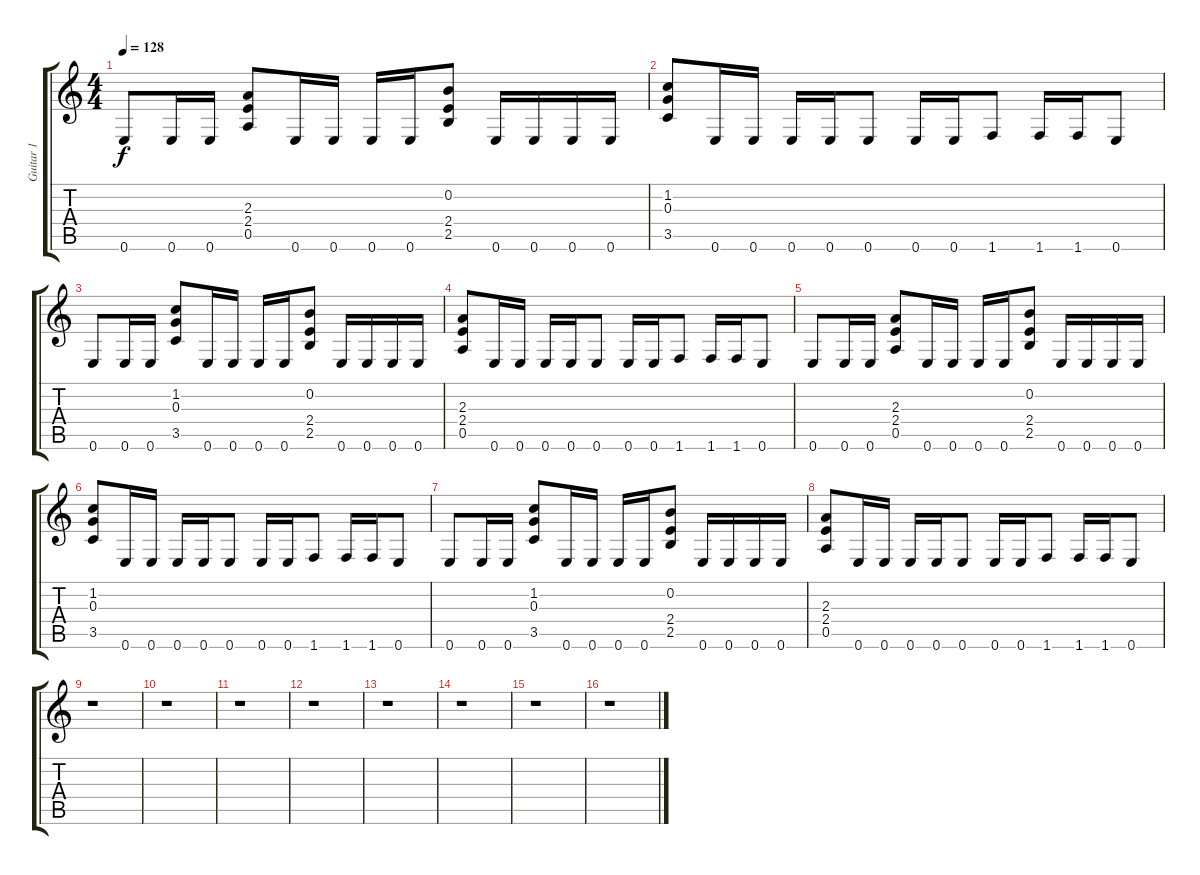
\track ("Guitar 1" "Guitar 1") {instrument distortionguitar}
\staff {score tabs}
\tuning (E4 B3 G3 D3 A2 E2) {hide}
\ts (4 4)
\tempo 128
\clef g2
\ks c
0.6.8{dy f} 0.6.16 0.6.16 (2.3 2.4 0.5).8 0.6.16 0.6.16 0.6.16 0.6.16 (0.2 2.4 2.5).8 0.6.16 0.6.16 0.6.16 0.6.16 |
(1.2 0.3 3.5).8 0.6.16 0.6.16 0.6.16 0.6.16 0.6.8 0.6.16 0.6.16 1.6.8 1.6.16 1.6.16 0.6.8 |
0.6.8 0.6.16 0.6.16 (1.2 0.3 3.5).8 0.6.16 0.6.16 0.6.16 0.6.16 (0.2 2.4 2.5).8 0.6.16 0.6.16 0.6.16 0.6.16 |
(2.3 2.4 0.5).8 0.6.16 0.6.16 0.6.16 0.6.16 0.6.8 0.6.16 0.6.16 1.6.8 1.6.16 1.6.16 0.6.8 |
0.6.8 0.6.16 0.6.16 (2.3 2.4 0.5).8 0.6.16 0.6.16 0.6.16 0.6.16 (0.2 2.4 2.5).8 0.6.16 0.6.16 0.6.16 0.6.16 |
(1.2 0.3 3.5).8 0.6.16 0.6.16 0.6.16 0.6.16 0.6.8 0.6.16 0.6.16 1.6.8 1.6.16 1.6.16 0.6.8 |
0.6.8 0.6.16 0.6.16 (1.2 0.3 3.5).8 0.6.16 0.6.16 0.6.16 0.6.16 (0.2 2.4 2.5).8 0.6.16 0.6.16 0.6.16 0.6.16 |
(2.3 2.4 0.5).8 0.6.16 0.6.16 0.6.16 0.6.16 0.6.8 0.6.16 0.6.16 1.6.8 1.6.16 1.6.16 0.6.8 |
r.1 |
r.1 |
r.1 |
r.1 |
r.1 |
r.1 |
r.1 |
r.1
